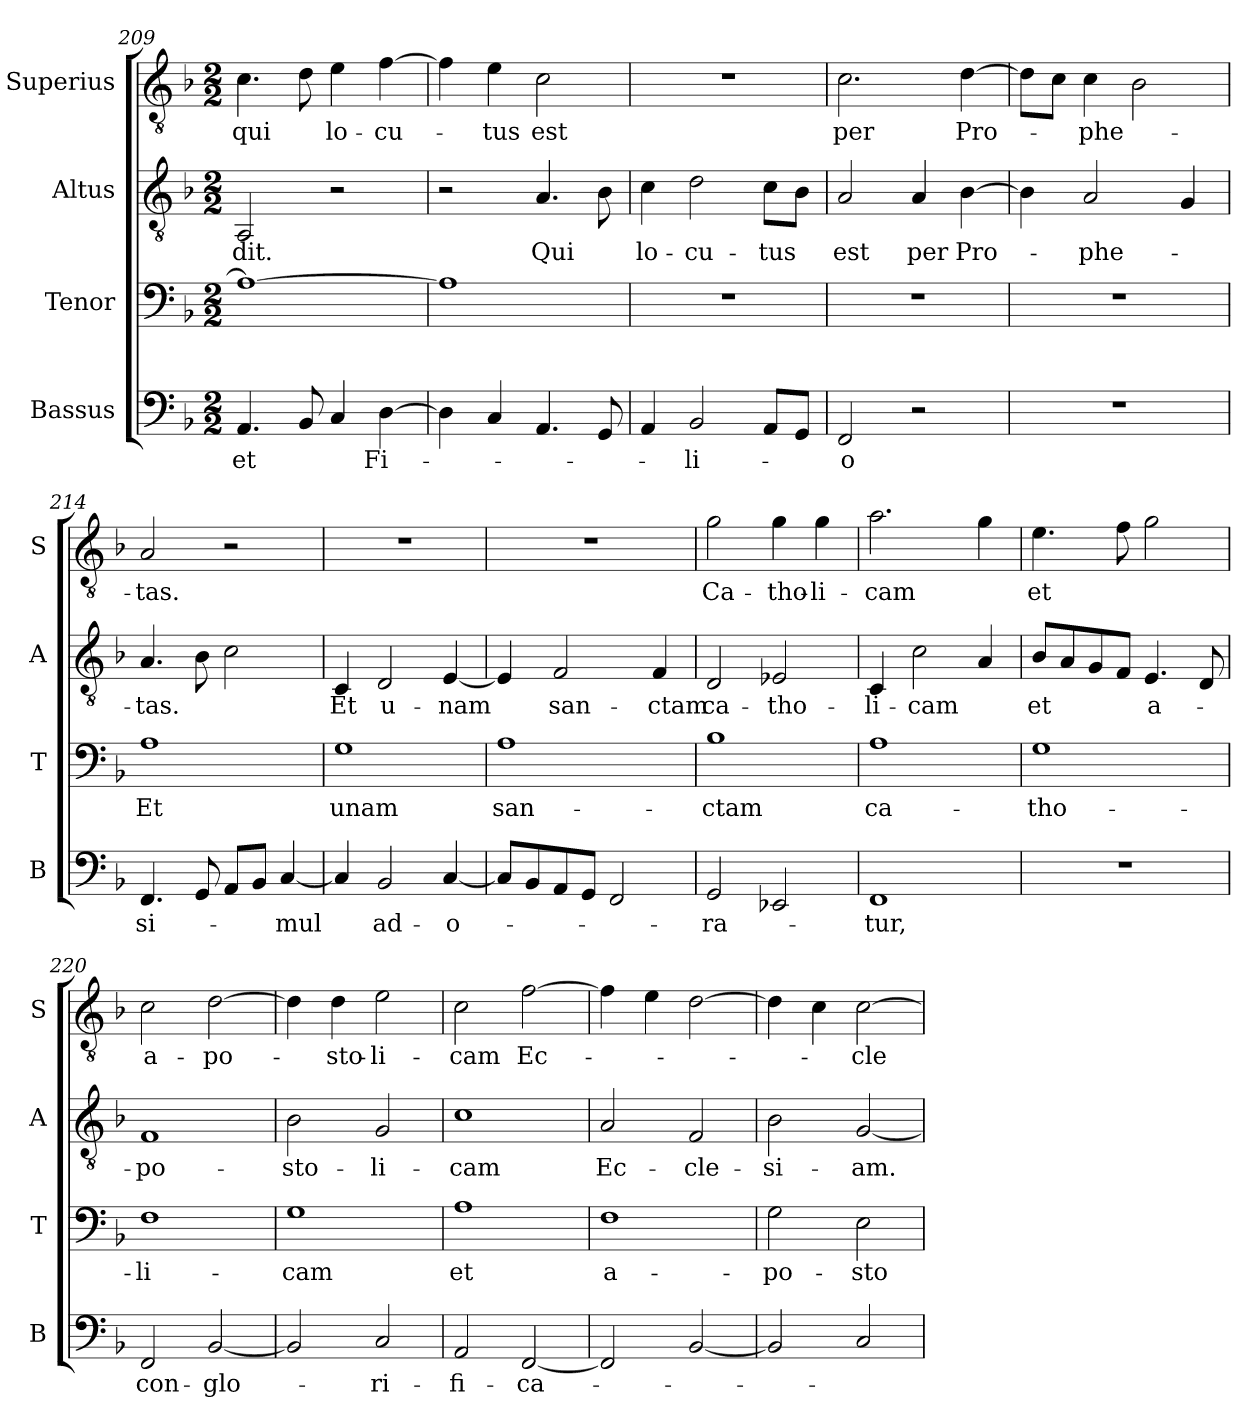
**kern	**text	**kern	**text	**kern	**text	**kern	**text
*part4	*part4	*part3	*part3	*part2	*part2	*part1	*part1
*staff4	*staff4	*staff3	*staff3	*staff2	*staff2	*staff1	*staff1
*I"Bassus	*	*I"Tenor	*	*I"Altus	*	*I"Superius	*
*I'B	*	*I'T	*	*I'A	*	*I'S	*
*clefF4	*	*clefF4	*	*clefGv2	*	*clefGv2	*
*k[b-]	*	*k[b-]	*	*k[b-]	*	*k[b-]	*
*M2/2	*	*M2/2	*	*M2/2	*	*M2/2	*
=209	=209	=209	=209	=209	=209	=209	=209
4.AA	et	1A_	.	2AA	-dit.	4.c	qui
8BB-	.	.	.	.	.	8d	.
4C	.	.	.	2r	.	4e	lo-
[4D	Fi-	.	.	.	.	[4f	-cu-
=210	=210	=210	=210	=210	=210	=210	=210
4D]	.	1A]	.	2r	.	4f]	.
4C	.	.	.	.	.	4e	-tus
4.AA	.	.	.	4.A	Qui	2c	est
8GG	.	.	.	8B-	.	.	.
=211	=211	=211	=211	=211	=211	=211	=211
4AA	.	1r	.	4c	lo-	1r	.
2BB-	-li-	.	.	2d	-cu-	.	.
8AAL	.	.	.	8cL	-tus	.	.
8GGJ	.	.	.	8B-J	.	.	.
=212	=212	=212	=212	=212	=212	=212	=212
2FF	-o	1r	.	2A	est	2.c	per
2r	.	.	.	4A	per	.	.
.	.	.	.	[4B-	Pro-	[4d	Pro-
=213	=213	=213	=213	=213	=213	=213	=213
1r	.	1r	.	4B-]	.	8dL]	.
.	.	.	.	.	.	8cJ	.
.	.	.	.	2A	-phe-	4c	-phe-
.	.	.	.	.	.	2B-	.
.	.	.	.	4G	.	.	.
=214	=214	=214	=214	=214	=214	=214	=214
4.FF	si-	1A	Et	4.A	-tas.	2A	-tas.
8GG	.	.	.	8B-	.	.	.
8AAL	.	.	.	2c	.	2r	.
8BB-J	.	.	.	.	.	.	.
[4C	-mul	.	.	.	.	.	.
=215	=215	=215	=215	=215	=215	=215	=215
4C]	.	1G	unam	4C	Et	1r	.
2BB-	ad-	.	.	2D	u-	.	.
[4C	-o-	.	.	[4E	-nam	.	.
=216	=216	=216	=216	=216	=216	=216	=216
8CL]	.	1A	san-	4E]	.	1r	.
8BB-	.	.	.	.	.	.	.
8AA	.	.	.	2F	san-	.	.
8GGJ	.	.	.	.	.	.	.
2FF	.	.	.	.	.	.	.
.	.	.	.	4F	-ctam	.	.
=217	=217	=217	=217	=217	=217	=217	=217
2GG	-ra-	1B-	-ctam	2D	ca-	2g	Ca-
2EE-X	.	.	.	2E-X	-tho-	4g	-tho-
.	.	.	.	.	.	4g	-li-
=218	=218	=218	=218	=218	=218	=218	=218
1FF	-tur,	1A	ca-	4C	-li-	2.a	-cam
.	.	.	.	2c	-cam	.	.
.	.	.	.	4A	.	4g	.
=219	=219	=219	=219	=219	=219	=219	=219
1r	.	1G	-tho-	8B-L	et	4.e	et
.	.	.	.	8A	.	.	.
.	.	.	.	8G	.	.	.
.	.	.	.	8FJ	.	8f	.
.	.	.	.	4.E	a-	2g	.
.	.	.	.	8D	.	.	.
=220	=220	=220	=220	=220	=220	=220	=220
2FF	con-	1F	-li-	1F	-po-	2c	a-
[2BB-	-glo-	.	.	.	.	[2d	-po-
=221	=221	=221	=221	=221	=221	=221	=221
2BB-]	.	1G	-cam	2B-	-sto-	4d]	.
.	.	.	.	.	.	4d	-sto-
2C	-ri-	.	.	2G	-li-	2e	-li-
=222	=222	=222	=222	=222	=222	=222	=222
2AA	-fi-	1A	et	1c	-cam	2c	-cam
[2FF	-ca-	.	.	.	.	[2f	Ec-
=223	=223	=223	=223	=223	=223	=223	=223
2FF]	.	1F	a-	2A	Ec-	4f]	.
.	.	.	.	.	.	4e	.
[2BB-	.	.	.	2F	-cle-	[2d	.
=224	=224	=224	=224	=224	=224	=224	=224
2BB-]	.	2G	-po-	2B-	-si-	4d]	.
.	.	.	.	.	.	4c	.
2C	.	2E	-sto-	[2G	-am.	[2c	-cle-
=	=	=	=	=	=	=	=
*-	*-	*-	*-	*-	*-	*-	*-
